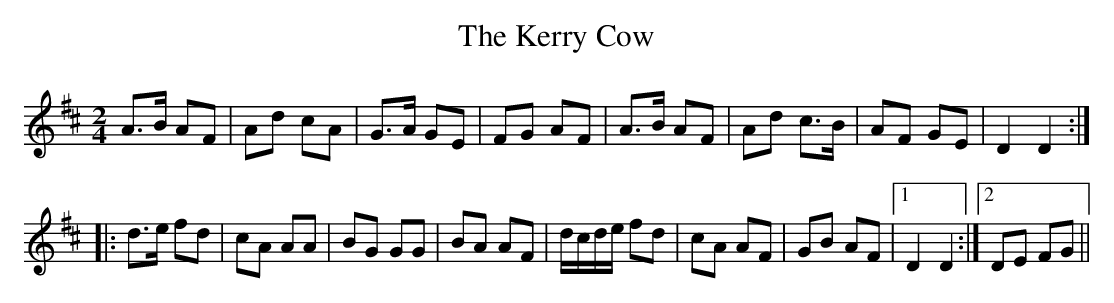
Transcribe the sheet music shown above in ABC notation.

X:1
T:Kerry Cow, The
M:2/4
L:1/8
K:D
A>B AF|Ad cA|G>A GE|FG AF|A>B AF|Ad c>B|AF GE|D2 D2:|
|:d>e fd|cA AA|BG GG|BA AF|d/c/d/e/ fd|cA AF|GB AF|1 D2 D2:|2 DE FG||
